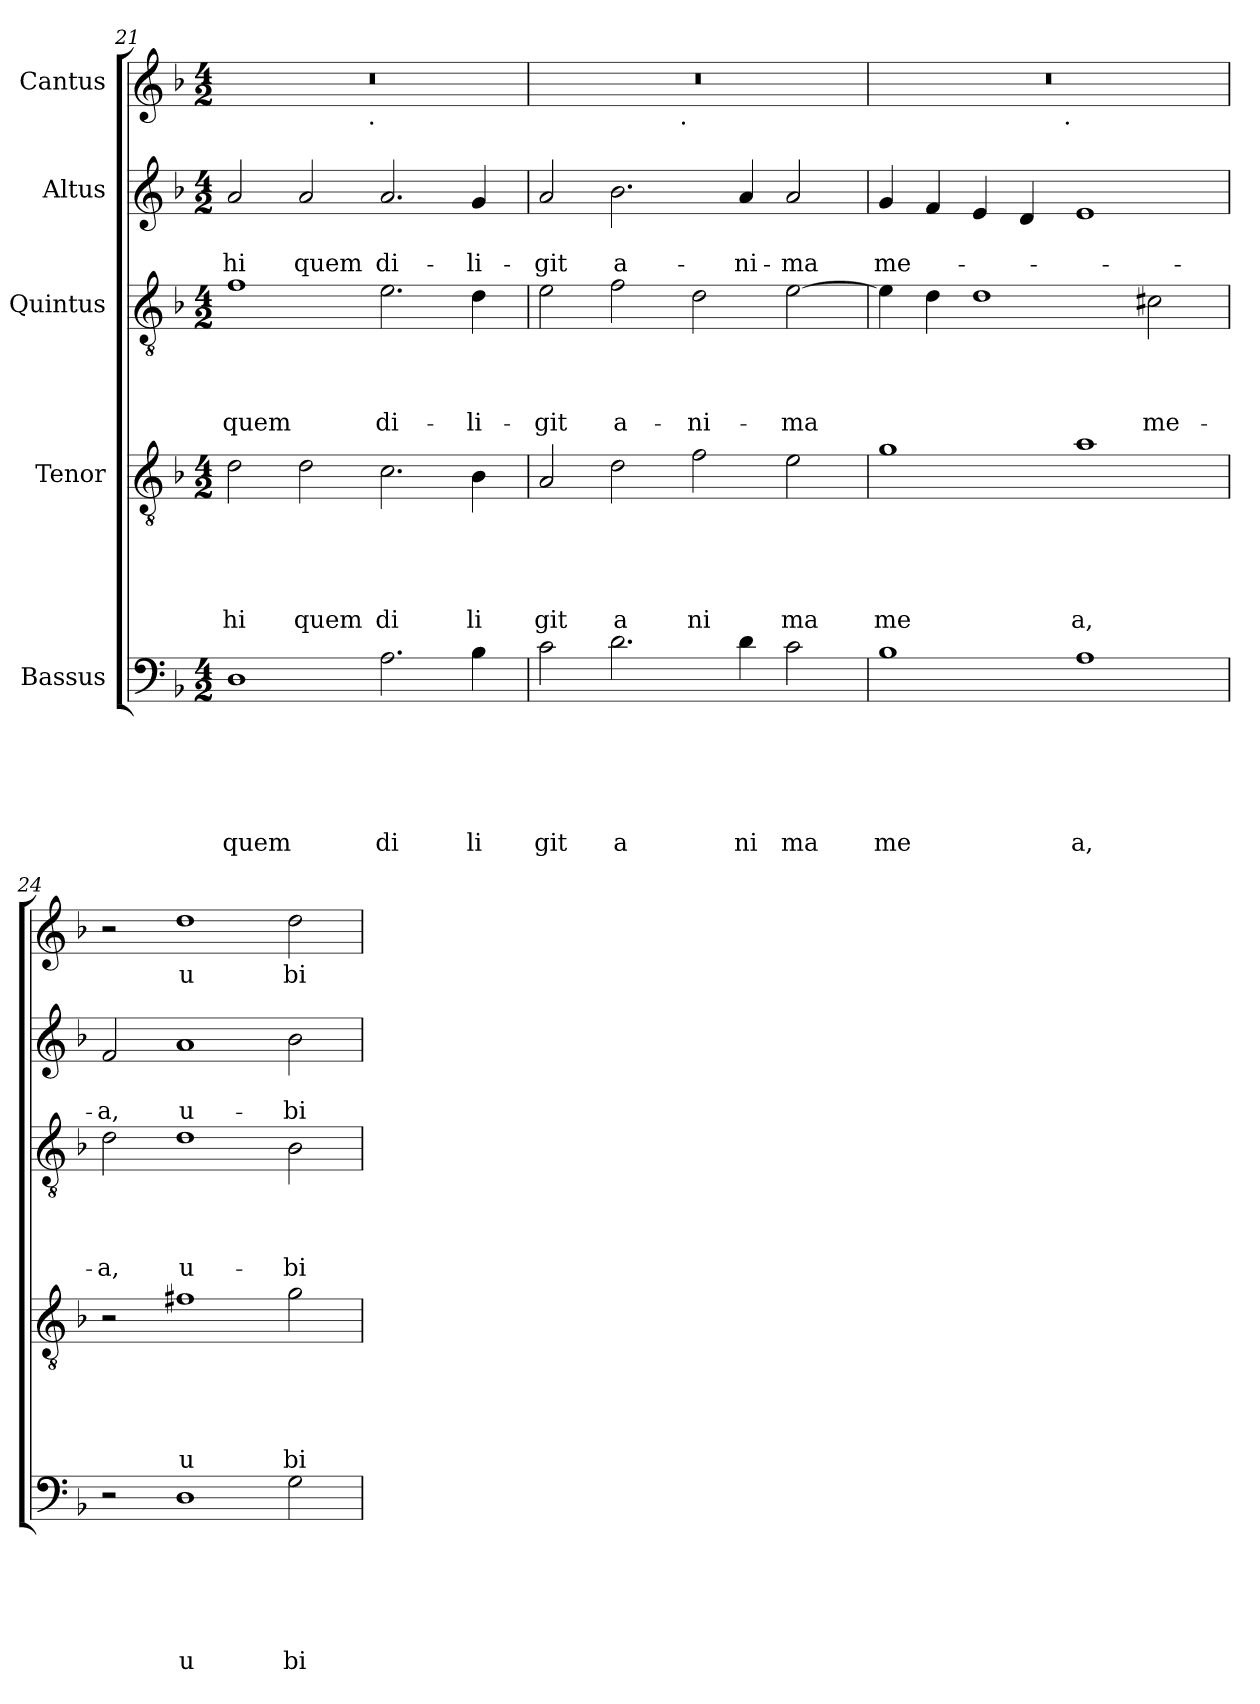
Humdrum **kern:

**kern	**text	**text	**text	**text	**text	**text	**kern	**text	**text	**text	**text	**text	**kern	**text	**text	**text	**text	**kern	**text	**text	**kern	**text
*part5	*part5	*part5	*part5	*part5	*part5	*part5	*part4	*part4	*part4	*part4	*part4	*part4	*part3	*part3	*part3	*part3	*part3	*part2	*part2	*part2	*part1	*part1
*staff5	*staff5	*staff5	*staff5	*staff5	*staff5	*staff5	*staff4	*staff4	*staff4	*staff4	*staff4	*staff4	*staff3	*staff3	*staff3	*staff3	*staff3	*staff2	*staff2	*staff2	*staff1	*staff1
*I"Bassus	*	*	*	*	*	*	*I"Tenor	*	*	*	*	*	*I"Quintus	*	*	*	*	*I"Altus	*	*	*I"Cantus	*
!!LO:PB:g=z
*clefF4	*	*	*	*	*	*	*clefGv2	*	*	*	*	*	*clefGv2	*	*	*	*	*clefG2	*	*	*clefG2	*
*k[b-]	*	*	*	*	*	*	*k[b-]	*	*	*	*	*	*k[b-]	*	*	*	*	*k[b-]	*	*	*k[b-]	*
*F:	*	*	*	*	*	*	*F:	*	*	*	*	*	*F:	*	*	*	*	*F:	*	*	*F:	*
*M4/2	*	*	*	*	*	*	*M4/2	*	*	*	*	*	*M4/2	*	*	*	*	*M4/2	*	*	*M4/2	*
=21	=21	=21	=21	=21	=21	=21	=21	=21	=21	=21	=21	=21	=21	=21	=21	=21	=21	=21	=21	=21	=21	=21
!	!	!	!	!	!	!LO:LY:b	!	!	!	!	!	!LO:LY:b	!	!	!	!	!LO:LY:b	!	!	!LO:LY:b	!	!
*	*	*	*	*	*	*	*	*	*	*	*	*	*	*	*	*	*	*	*	*	*^	*
1D	.	.	.	.	.	quem	2d\	.	.	.	.	-hi	1f	.	.	.	quem	2a/	.	hi	0r	2ryy	.
!	!	!	!	!	!	!	!	!	!	!	!	!LO:LY:b	!	!	!	!	!	!	!	!LO:LY:b	!	!	!
.	.	.	.	.	.	.	2d\	.	.	.	.	quem	.	.	.	.	.	2a/	.	quem	.	4...ryy	.
!	!	!	!	!	!	!	!	!	!	!	!	!	!	!	!	!	!	!	!	!	!	!LO:TX:b:t=.	!
.	.	.	.	.	.	.	.	.	.	.	.	.	.	.	.	.	.	.	.	.	.	1ryy	.
!	!	!	!	!	!	!LO:LY:b	!	!	!	!	!	!LO:LY:b	!	!	!	!	!LO:LY:b	!	!	!LO:LY:b	!	!	!
2.A\	.	.	.	.	.	di	2.c\	.	.	.	.	di	2.e\	.	.	.	di-	2.a/	.	di-	.	.	.
!	!	!	!	!	!	!LO:LY:b	!	!	!	!	!	!LO:LY:b	!	!	!	!	!LO:LY:b	!	!	!LO:LY:b	!	!	!
4B-\	.	.	.	.	.	li	4B-\	.	.	.	.	li	4d\	.	.	.	-li-	4g/	.	-li-	.	.	.
.	.	.	.	.	.	.	.	.	.	.	.	.	.	.	.	.	.	.	.	.	.	32ryy	.
=22	=22	=22	=22	=22	=22	=22	=22	=22	=22	=22	=22	=22	=22	=22	=22	=22	=22	=22	=22	=22	=22	=22	=22
!	!	!	!	!	!	!LO:LY:b	!	!	!	!	!	!LO:LY:b	!	!	!	!	!LO:LY:b	!	!	!LO:LY:b	!	!	!
2c\	.	.	.	.	.	git	2A/	.	.	.	.	git	2e\	.	.	.	-git	2a/	.	-git	0r	2ryy	.
!	!	!	!	!	!	!LO:LY:b	!	!	!	!	!	!LO:LY:b	!	!	!	!	!LO:LY:b	!	!	!LO:LY:b	!	!	!
2.d\	.	.	.	.	.	a	2d\	.	.	.	.	a	2f\	.	.	.	a-	2.b-\	.	a-	.	4...ryy	.
!	!	!	!	!	!	!	!	!	!	!	!	!	!	!	!	!	!	!	!	!	!	!LO:TX:b:t=.	!
.	.	.	.	.	.	.	.	.	.	.	.	.	.	.	.	.	.	.	.	.	.	1ryy	.
!	!	!	!	!	!	!	!	!	!	!	!	!LO:LY:b	!	!	!	!	!LO:LY:b	!	!	!	!	!	!
.	.	.	.	.	.	.	2f\	.	.	.	.	ni	2d\	.	.	.	-ni-	.	.	.	.	.	.
!	!	!	!	!	!	!LO:LY:b	!	!	!	!	!	!	!	!	!	!	!	!	!	!LO:LY:b	!	!	!
4d\	.	.	.	.	.	ni	.	.	.	.	.	.	.	.	.	.	.	4a/	.	-ni-	.	.	.
!	!	!	!	!	!	!LO:LY:b	!	!	!	!	!	!LO:LY:b	!	!	!	!	!LO:LY:b	!	!	!LO:LY:b	!	!	!
2c\	.	.	.	.	.	ma	2e\	.	.	.	.	ma	[>2e\	.	.	.	-ma	2a/	.	-ma	.	.	.
.	.	.	.	.	.	.	.	.	.	.	.	.	.	.	.	.	.	.	.	.	.	32ryy	.
=23	=23	=23	=23	=23	=23	=23	=23	=23	=23	=23	=23	=23	=23	=23	=23	=23	=23	=23	=23	=23	=23	=23	=23
!	!	!	!	!	!	!LO:LY:b	!	!	!	!	!	!LO:LY:b	!	!	!	!	!	!	!	!LO:LY:b	!	!	!
1B-	.	.	.	.	.	me	1g	.	.	.	.	me	4e\]	.	.	.	.	4g/	.	me-	0r	2ryy	.
.	.	.	.	.	.	.	.	.	.	.	.	.	4d\	.	.	.	.	4f/	.	.	.	.	.
.	.	.	.	.	.	.	.	.	.	.	.	.	1d	.	.	.	.	4e/	.	.	.	4...ryy	.
.	.	.	.	.	.	.	.	.	.	.	.	.	.	.	.	.	.	4d/	.	.	.	.	.
!	!	!	!	!	!	!	!	!	!	!	!	!	!	!	!	!	!	!	!	!	!	!LO:TX:b:t=.	!
.	.	.	.	.	.	.	.	.	.	.	.	.	.	.	.	.	.	.	.	.	.	1ryy	.
!	!	!	!	!	!	!LO:LY:b	!	!	!	!	!	!LO:LY:b	!	!	!	!	!	!	!	!	!	!	!
1A	.	.	.	.	.	a,	1a	.	.	.	.	a,	.	.	.	.	.	1e	.	.	.	.	.
!	!	!	!	!	!	!	!	!	!	!	!	!	!	!	!	!	!LO:LY:b	!	!	!	!	!	!
.	.	.	.	.	.	.	.	.	.	.	.	.	2c#\	.	.	.	me-	.	.	.	.	.	.
.	.	.	.	.	.	.	.	.	.	.	.	.	.	.	.	.	.	.	.	.	.	32ryy	.
=24	=24	=24	=24	=24	=24	=24	=24	=24	=24	=24	=24	=24	=24	=24	=24	=24	=24	=24	=24	=24	=24	=24	=24
!	!	!	!	!	!	!	!	!	!	!	!	!	!	!	!	!	!LO:LY:b	!	!	!LO:LY:b	!	!	!
*	*	*	*	*	*	*	*	*	*	*	*	*	*	*	*	*	*	*	*	*	*v	*v	*
2r	.	.	.	.	.	.	2r	.	.	.	.	.	2d\	.	.	.	-a,	2f/	.	-a,	2r	.
!	!	!	!	!	!	!LO:LY:b	!	!	!	!	!	!LO:LY:b	!	!	!	!	!LO:LY:b	!	!	!LO:LY:b	!	!LO:LY:b
1D	.	.	.	.	.	u	1f#X	.	.	.	.	u	1d	.	.	.	u-	1a	.	u-	1dd	u
!	!	!	!	!	!	!LO:LY:b	!	!	!	!	!	!LO:LY:b	!	!	!	!	!LO:LY:b	!	!	!LO:LY:b	!	!LO:LY:b
2G\	.	.	.	.	.	bi	2g\	.	.	.	.	bi	2B-\	.	.	.	-bi	2b-\	.	-bi	2dd\	bi
=	=	=	=	=	=	=	=	=	=	=	=	=	=	=	=	=	=	=	=	=	=	=
*-	*-	*-	*-	*-	*-	*-	*-	*-	*-	*-	*-	*-	*-	*-	*-	*-	*-	*-	*-	*-	*-	*-
